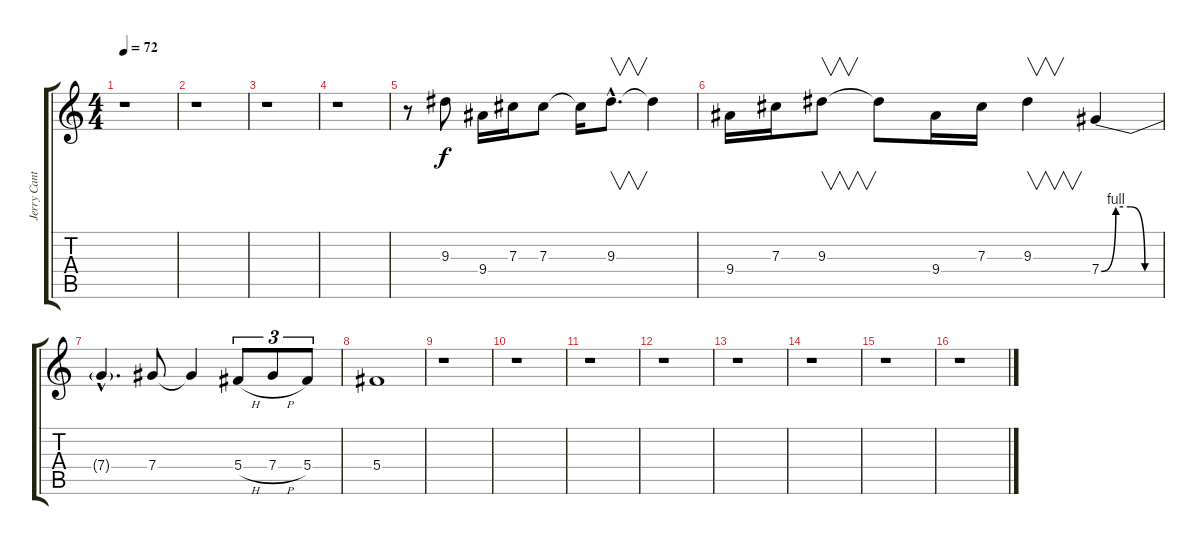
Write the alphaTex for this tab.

\track ("Jerry Cantrell - Guitar 2 - Talkbox" "Jerry Cant") {instrument overdrivenguitar}
\staff {score tabs}
\tuning (Eb4 Bb3 Gb3 Db3 Ab2 Eb2) {hide}
\ts (4 4)
\tempo 72
\clef g2
\ks c
r.1{dy f} |
r.1 |
r.1 |
r.1 |
r.8 9.3.8 9.4.16 7.3.16 7.3.8 7.3{t}.16 9.3{hac}.8{v d} 9.3{t}.4 |
9.4.16 7.3.16 9.3.8{v} 9.3{t}.8 9.4.16 7.3.16 9.3.4{v} 7.4{be (custom 0 0 15 4 30 4 45 0 60 0)}.4 |
7.4{hac t}.4{d} 7.4.8 7.4{t}.4 5.4{h}.8{tu (3 2)} 7.4{h}.8{tu (3 2)} 5.4.8{tu (3 2)} |
5.4.1 |
r.1 |
r.1 |
r.1 |
r.1 |
r.1 |
r.1 |
r.1 |
r.1
